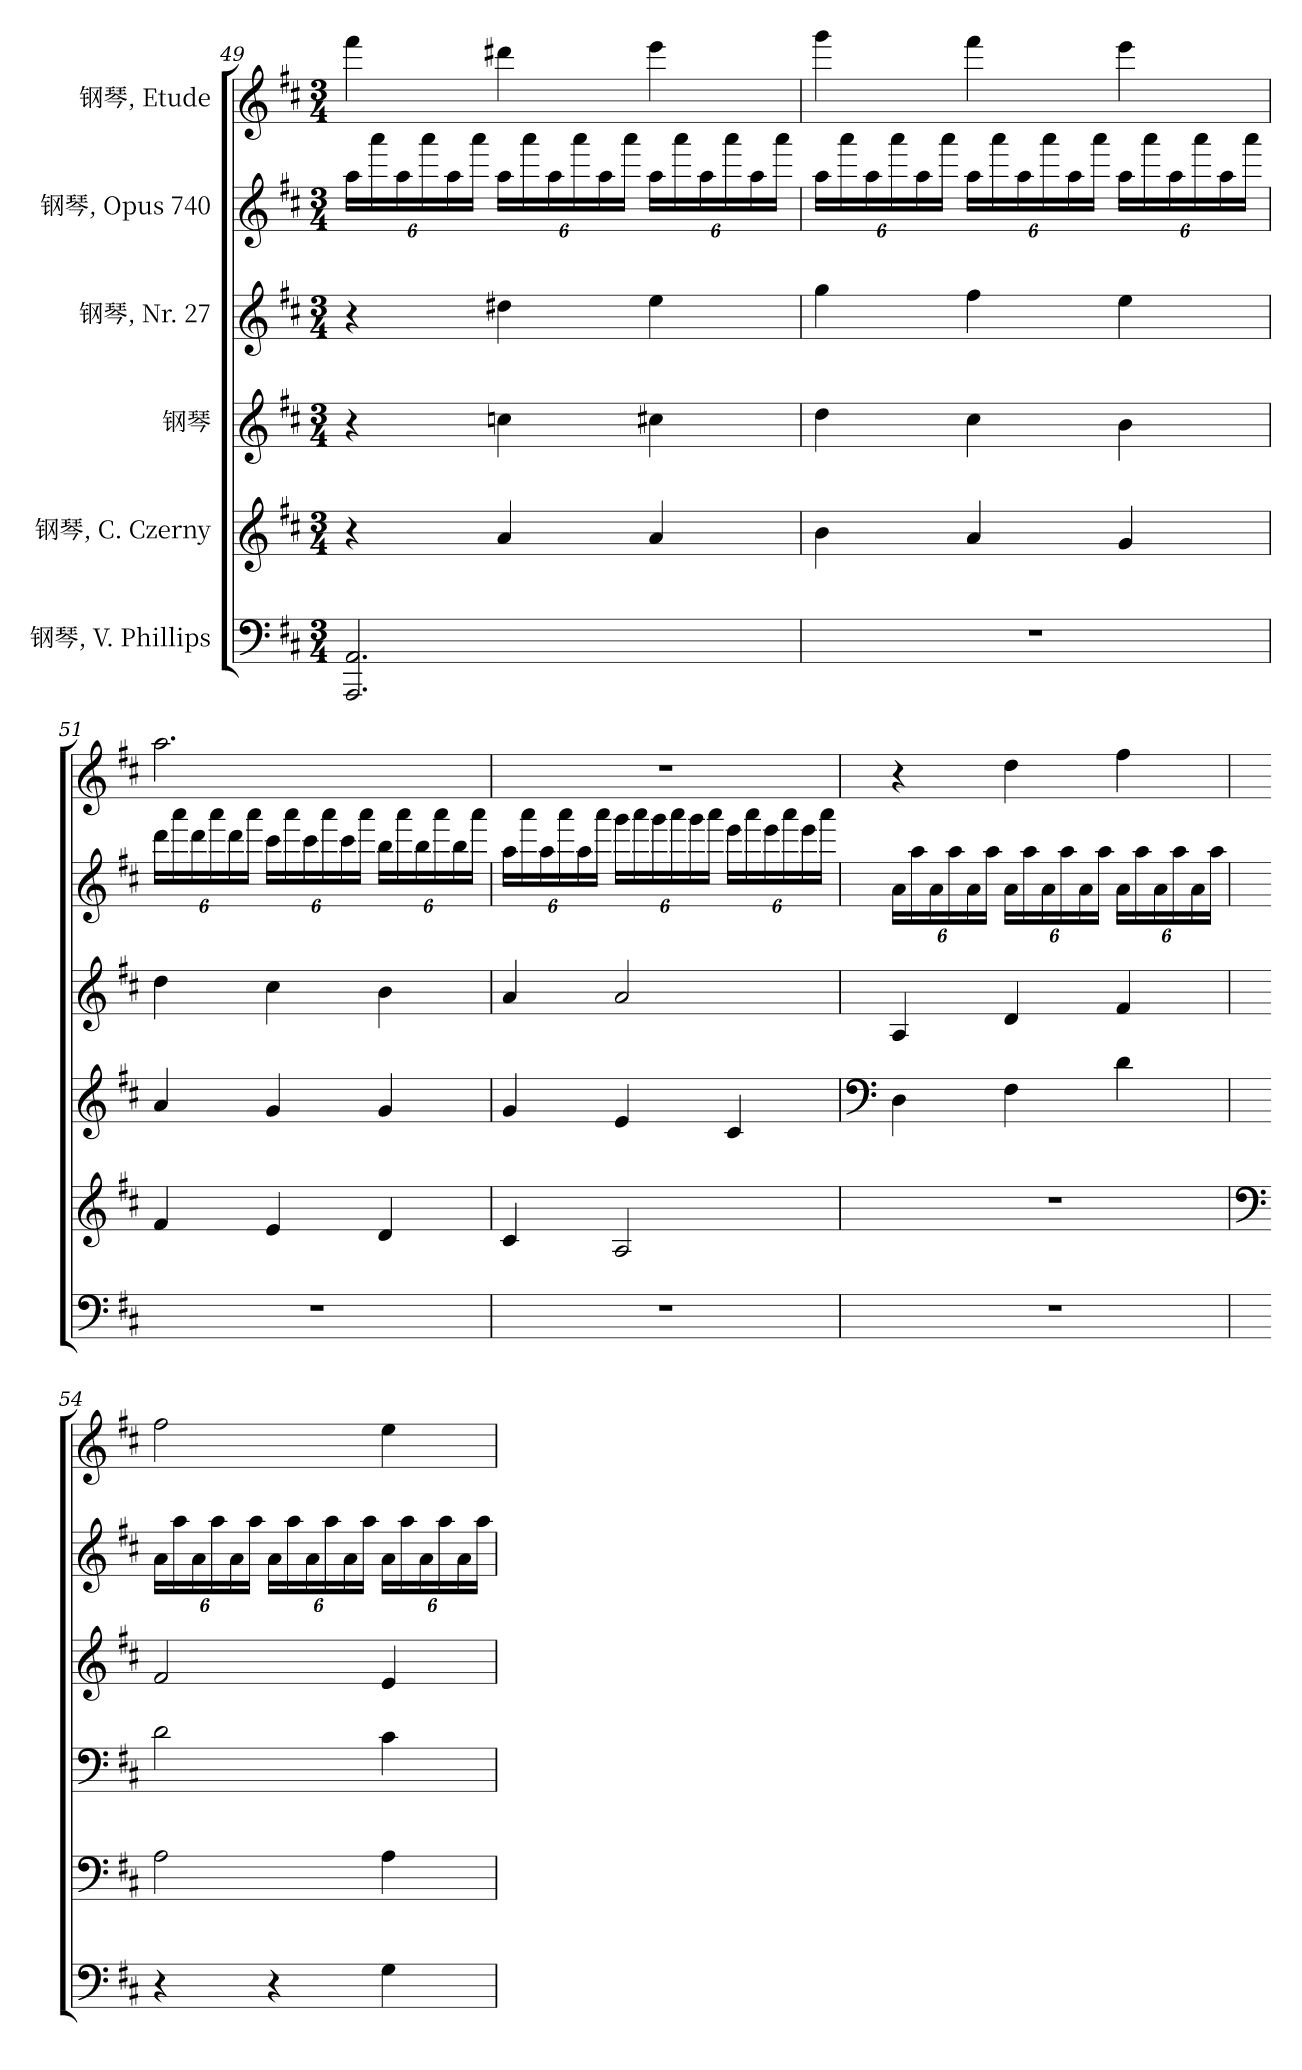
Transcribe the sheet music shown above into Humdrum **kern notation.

**kern	**kern	**kern	**kern	**kern	**kern
*part6	*part5	*part4	*part3	*part2	*part1
*staff6	*staff5	*staff4	*staff3	*staff2	*staff1
*I"钢琴, V. Phillips	*I"钢琴, C. Czerny	*I"钢琴	*I"钢琴, Nr. 27	*I"钢琴, Opus 740	*I"钢琴, Etude
!!LO:LB:g=z
*clefF4	*clefG2	*clefG2	*clefG2	*clefG2	*clefG2
*k[f#c#]	*k[f#c#]	*k[f#c#]	*k[f#c#]	*k[f#c#]	*k[f#c#]
*M3/4	*M3/4	*M3/4	*M3/4	*M3/4	*M3/4
*MM96	*MM96	*MM96	*MM96	*MM96	*MM96
*	*	*	*	*Xbrackettup	*
=49	=49	=49	=49	=49	=49
2.AAA/ 2.AA/	4r	4r	4r	24aa\LL	4fff#\
.	.	.	.	24aaa\	.
.	.	.	.	24aa\	.
.	.	.	.	24aaa\	.
.	.	.	.	24aa\	.
.	.	.	.	24aaa\JJ	.
*	*	*	*	*	*MM98
.	4a/	4ccn\	4dd#X\	24aa\LL	4ddd#X\
.	.	.	.	24aaa\	.
.	.	.	.	24aa\	.
.	.	.	.	24aaa\	.
.	.	.	.	24aa\	.
.	.	.	.	24aaa\JJ	.
.	4a/	4cc#X\	4ee\	24aa\LL	4eee\
.	.	.	.	24aaa\	.
.	.	.	.	24aa\	.
.	.	.	.	24aaa\	.
.	.	.	.	24aa\	.
.	.	.	.	24aaa\JJ	.
!!LO:PB:g=z
=50	=50	=50	=50	=50	=50
*	*	*	*	*	*MM102
2.r	4b\	4dd\	4gg\	24aa\LL	4ggg\
.	.	.	.	24aaa\	.
.	.	.	.	24aa\	.
.	.	.	.	24aaa\	.
.	.	.	.	24aa\	.
.	.	.	.	24aaa\JJ	.
*	*	*	*	*	*MM104
.	4a/	4cc#\	4ff#\	24aa\LL	4fff#\
.	.	.	.	24aaa\	.
.	.	.	.	24aa\	.
.	.	.	.	24aaa\	.
.	.	.	.	24aa\	.
.	.	.	.	24aaa\JJ	.
.	4g/	4b\	4ee\	24aa\LL	4eee\
.	.	.	.	24aaa\	.
.	.	.	.	24aa\	.
.	.	.	.	24aaa\	.
.	.	.	.	24aa\	.
.	.	.	.	24aaa\JJ	.
!!LO:LB:g=z
=51	=51	=51	=51	=51	=51
*	*	*	*	*	*MM102
2.r	4f#/	4a/	4dd\	24ddd\LL	2.aa\
.	.	.	.	24aaa\	.
.	.	.	.	24ddd\	.
.	.	.	.	24aaa\	.
.	.	.	.	24ddd\	.
.	.	.	.	24aaa\JJ	.
.	4e/	4g/	4cc#\	24ccc#\LL	.
.	.	.	.	24aaa\	.
.	.	.	.	24ccc#\	.
.	.	.	.	24aaa\	.
.	.	.	.	24ccc#\	.
.	.	.	.	24aaa\JJ	.
.	4d/	4g/	4b\	24bb\LL	.
.	.	.	.	24aaa\	.
.	.	.	.	24bb\	.
.	.	.	.	24aaa\	.
.	.	.	.	24bb\	.
.	.	.	.	24aaa\JJ	.
!!LO:PB:g=z
=52	=52	=52	=52	=52	=52
*	*	*	*	*	*MM92
2.r	4c#/	4g/	4a/	24aa\LL	2.r
.	.	.	.	24aaa\	.
.	.	.	.	24aa\	.
.	.	.	.	24aaa\	.
.	.	.	.	24aa\	.
.	.	.	.	24aaa\JJ	.
.	2A/	4e/	2a/	24ggg\LL	.
.	.	.	.	24aaa\	.
.	.	.	.	24ggg\	.
.	.	.	.	24aaa\	.
.	.	.	.	24ggg\	.
.	.	.	.	24aaa\JJ	.
.	.	4c#/	.	24eee\LL	.
.	.	.	.	24aaa\	.
.	.	.	.	24eee\	.
.	.	.	.	24aaa\	.
.	.	.	.	24eee\	.
.	.	.	.	24aaa\JJ	.
=53	=53	=53	=53	=53	=53
*	*	*clefF4	*	*	*
*	*	*	*	*	*MM100
2.r	2.r	4D\	4A/	24a\LL	4r
.	.	.	.	24aa\	.
.	.	.	.	24a\	.
.	.	.	.	24aa\	.
.	.	.	.	24a\	.
.	.	.	.	24aa\JJ	.
*	*	*	*	*	*MM106
.	.	4F#\	4d/	24a\LL	4dd\
.	.	.	.	24aa\	.
.	.	.	.	24a\	.
.	.	.	.	24aa\	.
.	.	.	.	24a\	.
.	.	.	.	24aa\JJ	.
*	*	*	*	*	*MM100
.	.	4d\	4f#/	24a\LL	4ff#\
.	.	.	.	24aa\	.
.	.	.	.	24a\	.
.	.	.	.	24aa\	.
.	.	.	.	24a\	.
.	.	.	.	24aa\JJ	.
!!LO:LB:g=z
=54	=54	=54	=54	=54	=54
*	*clefF4	*	*	*	*
*	*	*	*	*	*MM102
4r	2A\	2d\	2f#/	24a\LL	2ff#\
.	.	.	.	24aa\	.
.	.	.	.	24a\	.
.	.	.	.	24aa\	.
.	.	.	.	24a\	.
.	.	.	.	24aa\JJ	.
4r	.	.	.	24a\LL	.
.	.	.	.	24aa\	.
.	.	.	.	24a\	.
.	.	.	.	24aa\	.
.	.	.	.	24a\	.
.	.	.	.	24aa\JJ	.
4G\	4A\	4c#\	4e/	24a\LL	4ee\
.	.	.	.	24aa\	.
.	.	.	.	24a\	.
.	.	.	.	24aa\	.
.	.	.	.	24a\	.
.	.	.	.	24aa\JJ	.
=	=	=	=	=	=
*-	*-	*-	*-	*-	*-
